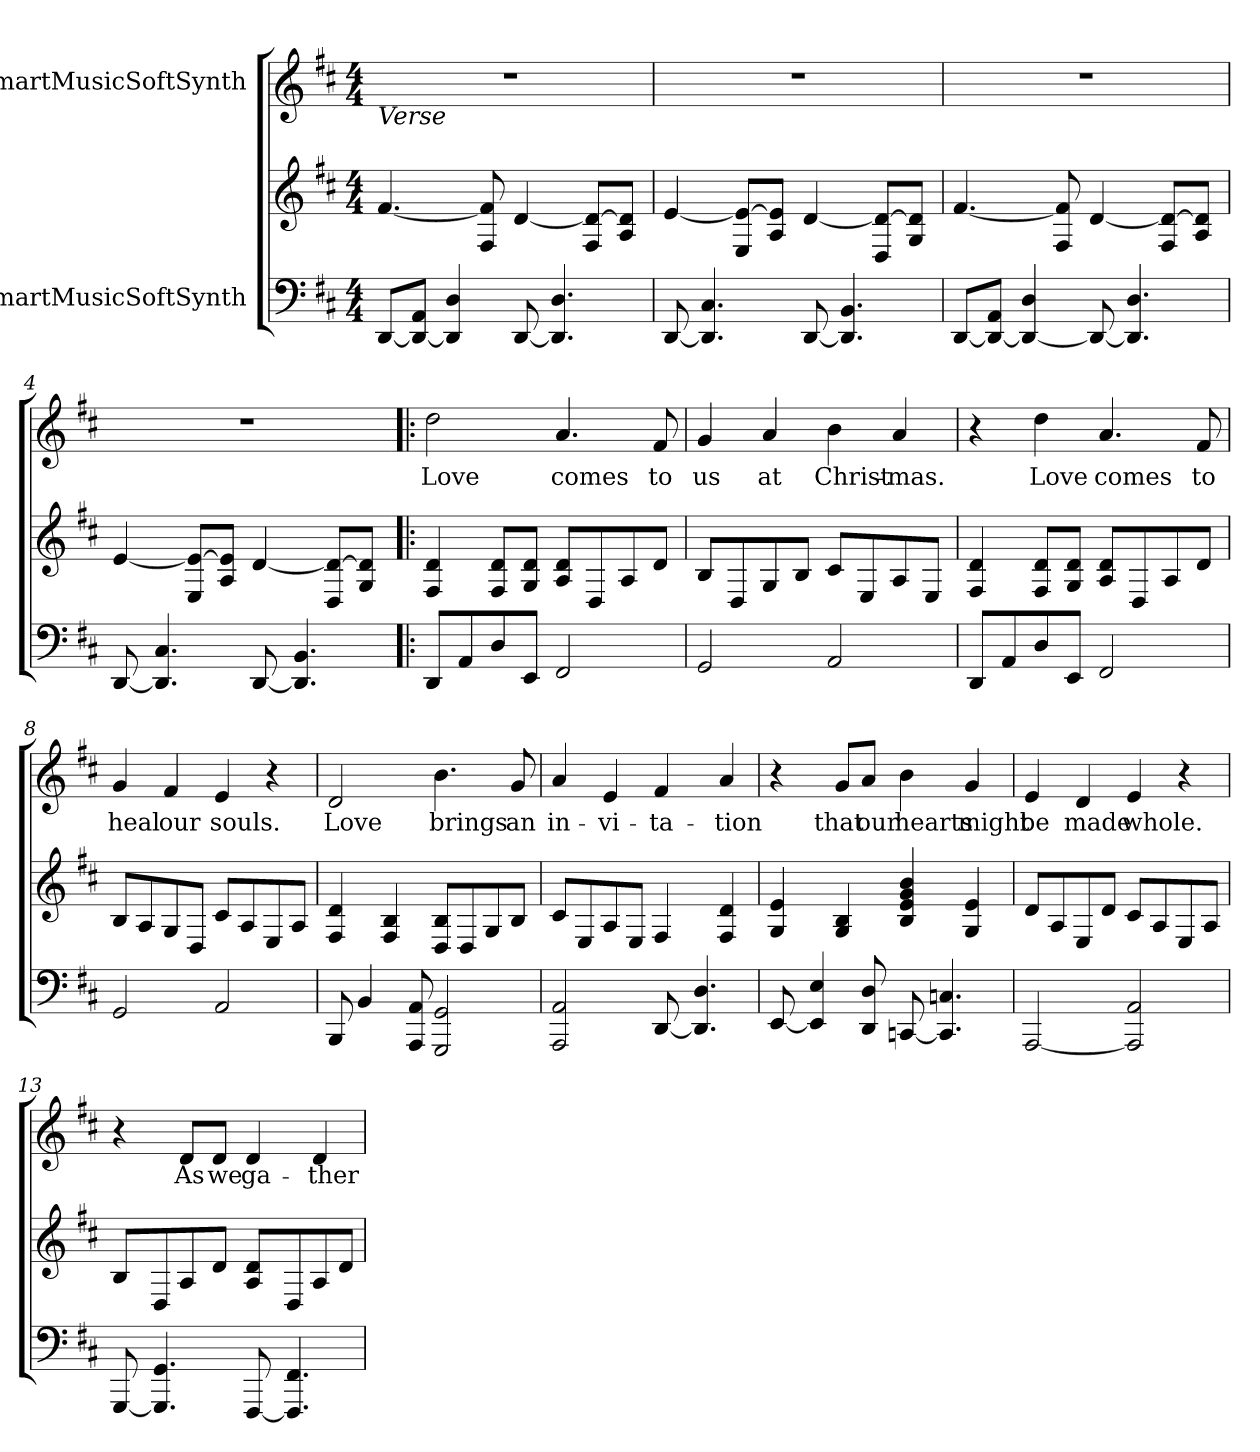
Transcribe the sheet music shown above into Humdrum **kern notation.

**kern	**kern	**kern	**text
*part2	*part2	*part1	*part1
*staff3	*staff2	*staff1	*staff1
*I"SmartMusicSoftSynth	*	*I"SmartMusicSoftSynth	*
*clefF4	*clefG2	*clefG2	*
*k[f#c#]	*k[f#c#]	*k[f#c#]	*
*M4/4	*M4/4	*M4/4	*
=1	=1	=1	=1
!	!	!LO:TX:b:i:t=Verse	!
[8DD/L	[4.f#/	1r	.
8DD/_ 8AA/J	.	.	.
4DD/] 4D/	.	.	.
.	8F#/ 8f#/]	.	.
[8DD/	[4d/	.	.
4.DD/] 4.D/	.	.	.
.	8F#/ 8d/_L	.	.
.	8A/ 8d/]J	.	.
=2	=2	=2	=2
[8DD/	[4e/	1r	.
4.DD/] 4.C#/	.	.	.
.	8E/ 8e/_L	.	.
.	8A/ 8e/]J	.	.
[8DD/	[4d/	.	.
4.DD/] 4.BB/	.	.	.
.	8D/ 8d/_L	.	.
.	8G/ 8d/]J	.	.
=3	=3	=3	=3
[8DD/L	[4.f#/	1r	.
8DD/_ 8AA/J	.	.	.
4DD/_ 4D/	.	.	.
.	8F#/ 8f#/]	.	.
8DD/_	[4d/	.	.
4.DD/] 4.D/	.	.	.
.	8F#/ 8d/_L	.	.
.	8A/ 8d/]J	.	.
!!LO:LB:g=z
=4	=4	=4	=4
[8DD/	[4e/	1r	.
4.DD/] 4.C#/	.	.	.
.	8E/ 8e/_L	.	.
.	8A/ 8e/]J	.	.
[8DD/	[4d/	.	.
4.DD/] 4.BB/	.	.	.
.	8D/ 8d/_L	.	.
.	8G/ 8d/]J	.	.
=5!|:	=5!|:	=5!|:	=5!|:
!	!	!	!LO:LY:b
8DD/L	4F#/ 4d/	2dd\	Love
8AA/	.	.	.
8D/	8F#/ 8d/L	.	.
8EE/J	8G/ 8d/J	.	.
!	!	!	!LO:LY:b
2FF#/	8A/ 8d/L	4.a/	comes
.	8D/	.	.
.	8A/	.	.
!	!	!	!LO:LY:b
.	8d/J	8f#/	to
=6	=6	=6	=6
!	!	!	!LO:LY:b
2GG/	8B/L	4g/	us
.	8D/	.	.
!	!	!	!LO:LY:b
.	8G/	4a/	at
.	8B/J	.	.
!	!	!	!LO:LY:b
2AA/	8c#/L	4b\	Christ-
.	8E/	.	.
!	!	!	!LO:LY:b
.	8A/	4a/	-mas.
.	8E/J	.	.
!!LO:LB:g=z
=7	=7	=7	=7
8DD/L	4F#/ 4d/	4r	.
8AA/	.	.	.
!	!	!	!LO:LY:b
8D/	8F#/ 8d/L	4dd\	Love
8EE/J	8G/ 8d/J	.	.
!	!	!	!LO:LY:b
2FF#/	8A/ 8d/L	4.a/	comes
.	8D/	.	.
.	8A/	.	.
!	!	!	!LO:LY:b
.	8d/J	8f#/	to
!!LO:LB:g=z
=8	=8	=8	=8
!	!	!	!LO:LY:b
2GG/	8B/L	4g/	heal
.	8A/	.	.
!	!	!	!LO:LY:b
.	8G/	4f#/	our
.	8D/J	.	.
!	!	!	!LO:LY:b
2AA/	8c#/L	4e/	souls.
.	8A/	.	.
.	8E/	4r	.
.	8A/J	.	.
=9	=9	=9	=9
!	!	!	!LO:LY:b
8BBB/	4F#/ 4d/	2d/	Love
4BB/	.	.	.
.	4F#/ 4B/	.	.
8AAA/ 8AA/	.	.	.
!	!	!	!LO:LY:b
2GGG/ 2GG/	8D/ 8B/L	4.b\	brings
.	8D/	.	.
.	8G/	.	.
!	!	!	!LO:LY:b
.	8B/J	8g/	an
=10	=10	=10	=10
!	!	!	!LO:LY:b
2AAA/ 2AA/	8c#/L	4a/	in-
.	8E/	.	.
!	!	!	!LO:LY:b
.	8A/	4e/	-vi-
.	8E/J	.	.
!	!	!	!LO:LY:b
[8DD/	4F#/	4f#/	-ta-
4.DD/] 4.D/	.	.	.
!	!	!	!LO:LY:b
.	4F#/ 4d/	4a/	-tion
!!LO:LB:g=z
=11	=11	=11	=11
[8EE/	4G/ 4e/	4r	.
4EE/] 4E/	.	.	.
!	!	!	!LO:LY:b
.	4G/ 4B/	8g/L	that
!	!	!	!LO:LY:b
8DD/ 8D/	.	8a/J	our
!	!	!	!LO:LY:b
[8CCn/	4B/ 4e/ 4g/ 4b/	4b\	hearts
4.CC/] 4.Cn/	.	.	.
!	!	!	!LO:LY:b
.	4G/ 4e/	4g/	might
!!LO:LB:g=z
=12	=12	=12	=12
!	!	!	!LO:LY:b
[2AAA/	8d/L	4e/	be
.	8A/	.	.
!	!	!	!LO:LY:b
.	8E/	4d/	made
.	8d/J	.	.
!	!	!	!LO:LY:b
2AAA/] 2AA/	8c#/L	4e/	whole.
.	8A/	.	.
.	8E/	4r	.
.	8A/J	.	.
=13	=13	=13	=13
[8GGG/	8B/L	4r	.
4.GGG/] 4.GG/	8D/	.	.
!	!	!	!LO:LY:b
.	8A/	8d/L	As
!	!	!	!LO:LY:b
.	8d/J	8d/J	we
!	!	!	!LO:LY:b
[8FFF#/	8A/ 8d/L	4d/	ga-
4.FFF#/] 4.FF#/	8D/	.	.
!	!	!	!LO:LY:b
.	8A/	4d/	-ther
.	8d/J	.	.
=	=	=	=
*-	*-	*-	*-
